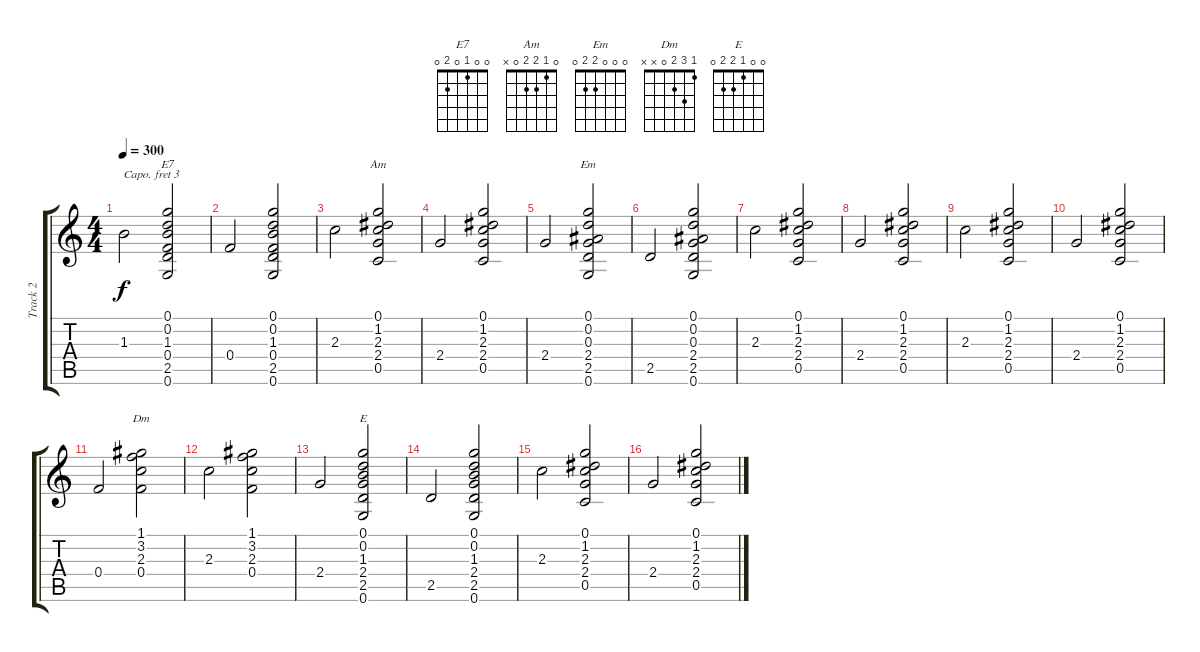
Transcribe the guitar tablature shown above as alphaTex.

\track ("Track 2" "Track 2") {instrument acousticguitarsteel}
\staff {score tabs}
\capo 3
\tuning (E4 B3 G3 D3 A2 E2) {hide}
\chord ("E7" 0 0 1 0 2 0)
\chord ("Am" 0 1 2 2 0 x)
\chord ("Em" 0 0 0 2 2 0)
\chord ("Dm" 1 3 2 0 x x)
\chord ("E" 0 0 1 2 2 0)
\ts (4 4)
\tempo 300
\clef g2
\ks c
1.3.2{dy f} (0.1 0.2 1.3 0.4 2.5 0.6).2{ch "E7"} |
0.4.2 (0.1 0.2 1.3 0.4 2.5 0.6).2 |
2.3.2 (0.1 1.2 2.3 2.4 0.5).2{ch "Am"} |
2.4.2 (0.1 1.2 2.3 2.4 0.5).2 |
2.4.2 (0.1 0.2 0.3 2.4 2.5 0.6).2{ch "Em"} |
2.5.2 (0.1 0.2 0.3 2.4 2.5 0.6).2 |
2.3.2 (0.1 1.2 2.3 2.4 0.5).2 |
2.4.2 (0.1 1.2 2.3 2.4 0.5).2 |
2.3.2 (0.1 1.2 2.3 2.4 0.5).2 |
2.4.2 (0.1 1.2 2.3 2.4 0.5).2 |
0.4.2 (1.1 3.2 2.3 0.4).2{ch "Dm"} |
2.3.2 (1.1 3.2 2.3 0.4).2 |
2.4.2 (0.1 0.2 1.3 2.4 2.5 0.6).2{ch "E"} |
2.5.2 (0.1 0.2 1.3 2.4 2.5 0.6).2 |
2.3.2 (0.1 1.2 2.3 2.4 0.5).2 |
2.4.2 (0.1 1.2 2.3 2.4 0.5).2
